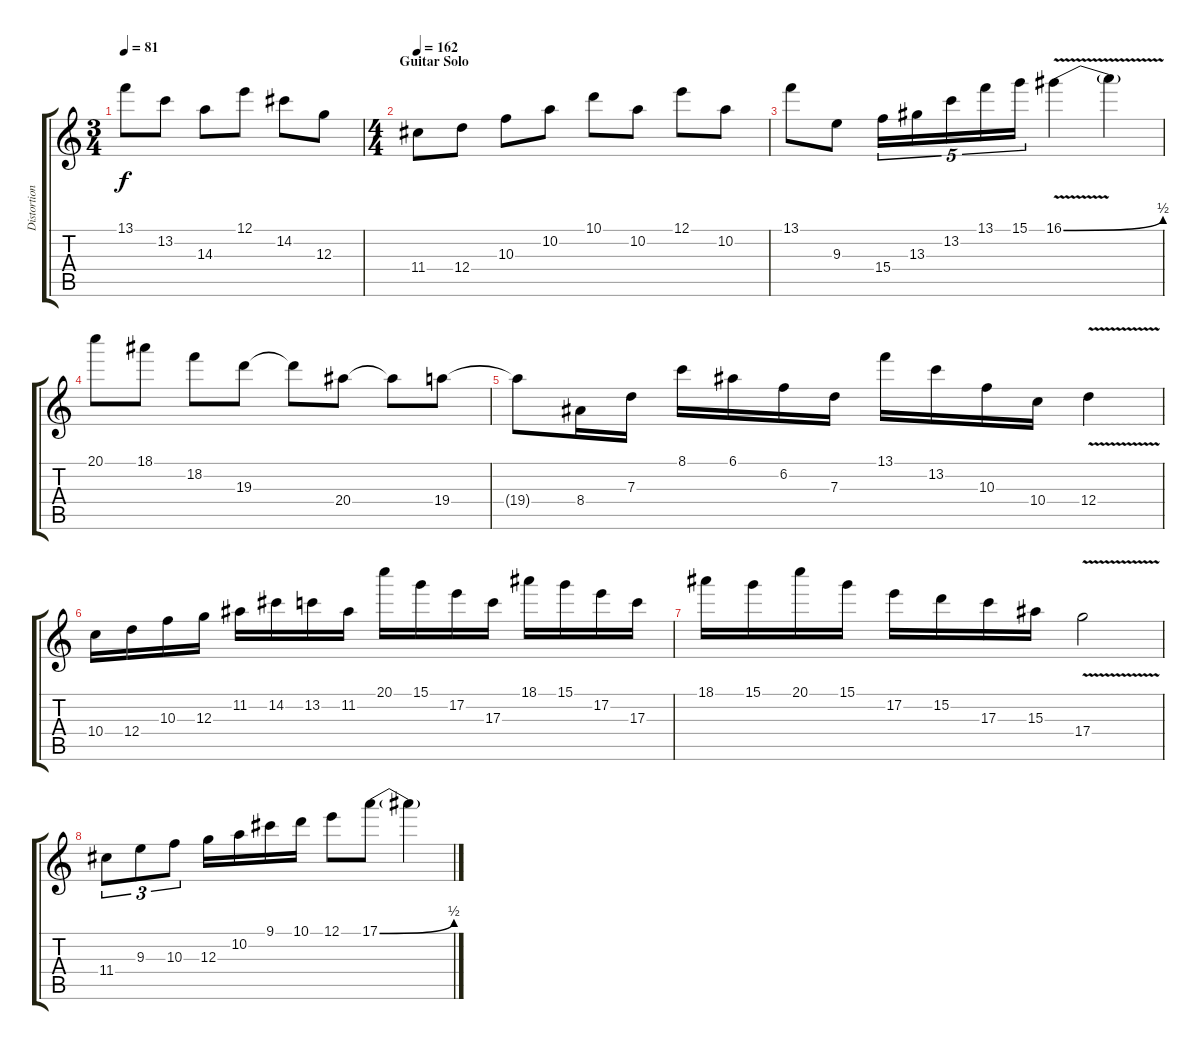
\track ("Distortion Guitar" "Distortion") {instrument distortionguitar}
\staff {score tabs}
\tuning (E4 B3 G3 D3 A2 D2) {hide}
\ts (3 4)
\tempo 81
\clef g2
\ks c
13.1.8{dy f} 13.2.8 14.3.8 12.1.8 14.2.8 12.3.8 |
\ts (4 4)
\section ("" "Guitar Solo")
\tempo 162
11.4.8 12.4.8 10.3.8 10.2.8 10.1.8 10.2.8 12.1.8 10.2.8 |
13.1.8 9.3.8 15.4.16{tu (5 4)} 13.3.16{tu (5 4)} 13.2.16{tu (5 4)} 13.1.16{tu (5 4)} 15.1.16{tu (5 4)} 16.1{be (bend 0 0 60 2) v}.4 16.1{t}.4 |
20.1.8 18.1.8 18.2.8 19.3.8 19.3{t}.8 20.4.8 20.4{t}.8 19.4.8 |
19.4{t}.8 8.4.16 7.3.16 8.1.16 6.1.16 6.2.16 7.3.16 13.1.16 13.2.16 10.3.16 10.4.16 12.4{v}.4 |
10.4.16 12.4.16 10.3.16 12.3.16 11.2.16 14.2.16 13.2.16 11.2.16 20.1.16 15.1.16 17.2.16 17.3.16 18.1.16 15.1.16 17.2.16 17.3.16 |
18.1.16 15.1.16 20.1.16 15.1.16 17.2.16 15.2.16 17.3.16 15.3.16 17.4{v}.2 |
11.4.8{tu (3 2)} 9.3.8{tu (3 2)} 10.3.8{tu (3 2)} 12.3.16 10.2.16 9.1.16 10.1.16 12.1.8 17.1{be (bend 0 0 60 2)}.8 17.1{t}.4
